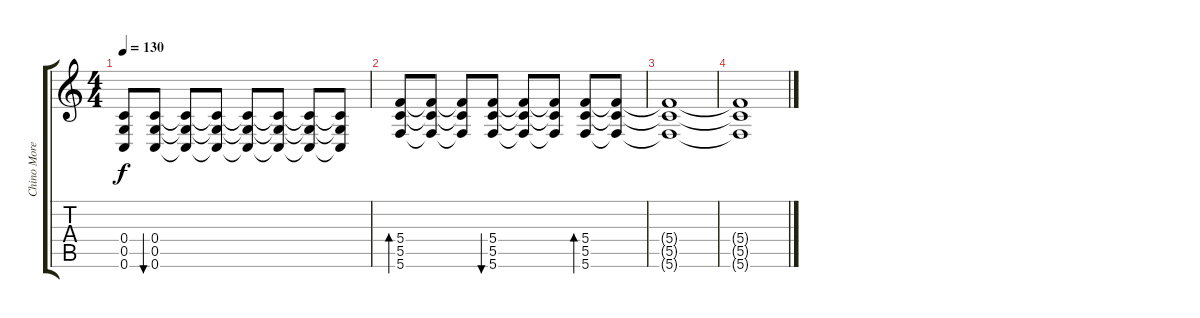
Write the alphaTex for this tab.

\track ("Chino Moreno" "Chino More") {instrument acousticguitarsteel}
\staff {score tabs}
\tuning (D4 A3 F3 C3 G2 C2) {hide}
\ts (4 4)
\tempo 130
\clef g2
\ks c
(0.4{t} 0.5{t} 0.6{t}).8{dy f} (0.4 0.5 0.6).8{bu 240} (0.4{t} 0.5{t} 0.6{t}).8 (0.4{t} 0.5{t} 0.6{t}).8 (0.4{t} 0.5{t} 0.6{t}).8 (0.4{t} 0.5{t} 0.6{t}).8 (0.4{t} 0.5{t} 0.6{t}).8 (0.4{t} 0.5{t} 0.6{t}).8 |
(5.4 5.5 5.6).8{bd 240} (5.4{t} 5.5{t} 5.6{t}).8 (5.4{t} 5.5{t} 5.6{t}).8 (5.4 5.5 5.6).8{bu 240} (5.4{t} 5.5{t} 5.6{t}).8 (5.4{t} 5.5{t} 5.6{t}).8 (5.4 5.5 5.6).8{bd 240} (5.4{t} 5.5{t} 5.6{t}).8 |
(5.4{t} 5.5{t} 5.6{t}).1 |
(5.4{t} 5.5{t} 5.6{t}).1
